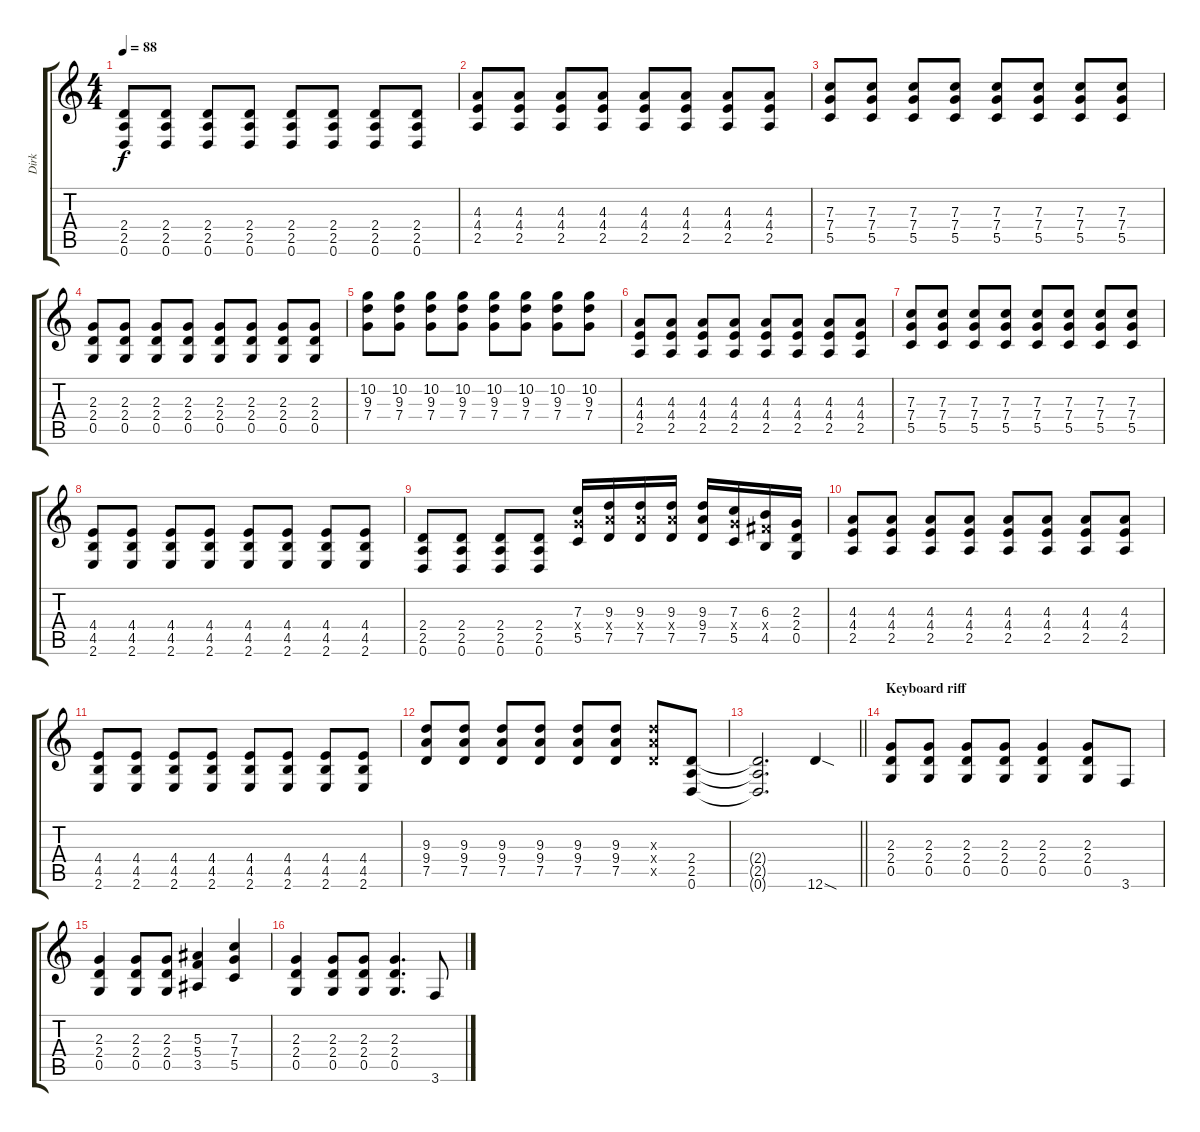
\track ("Dirk" "Dirk") {instrument overdrivenguitar}
\staff {score tabs}
\tuning (D4 A3 F3 C3 G2 D2) {hide}
\ts (4 4)
\tempo 88
\clef g2
\ks c
(2.4 2.5 0.6).8{dy f} (2.4 2.5 0.6).8 (2.4 2.5 0.6).8 (2.4 2.5 0.6).8 (2.4 2.5 0.6).8 (2.4 2.5 0.6).8 (2.4 2.5 0.6).8 (2.4 2.5 0.6).8 |
(4.3 4.4 2.5).8 (4.3 4.4 2.5).8 (4.3 4.4 2.5).8 (4.3 4.4 2.5).8 (4.3 4.4 2.5).8 (4.3 4.4 2.5).8 (4.3 4.4 2.5).8 (4.3 4.4 2.5).8 |
(7.3 7.4 5.5).8 (7.3 7.4 5.5).8 (7.3 7.4 5.5).8 (7.3 7.4 5.5).8 (7.3 7.4 5.5).8 (7.3 7.4 5.5).8 (7.3 7.4 5.5).8 (7.3 7.4 5.5).8 |
(2.3 2.4 0.5).8 (2.3 2.4 0.5).8 (2.3 2.4 0.5).8 (2.3 2.4 0.5).8 (2.3 2.4 0.5).8 (2.3 2.4 0.5).8 (2.3 2.4 0.5).8 (2.3 2.4 0.5).8 |
(10.2 9.3 7.4).8 (10.2 9.3 7.4).8 (10.2 9.3 7.4).8 (10.2 9.3 7.4).8 (10.2 9.3 7.4).8 (10.2 9.3 7.4).8 (10.2 9.3 7.4).8 (10.2 9.3 7.4).8 |
(4.3 4.4 2.5).8 (4.3 4.4 2.5).8 (4.3 4.4 2.5).8 (4.3 4.4 2.5).8 (4.3 4.4 2.5).8 (4.3 4.4 2.5).8 (4.3 4.4 2.5).8 (4.3 4.4 2.5).8 |
(7.3 7.4 5.5).8 (7.3 7.4 5.5).8 (7.3 7.4 5.5).8 (7.3 7.4 5.5).8 (7.3 7.4 5.5).8 (7.3 7.4 5.5).8 (7.3 7.4 5.5).8 (7.3 7.4 5.5).8 |
(4.4 4.5 2.6).8 (4.4 4.5 2.6).8 (4.4 4.5 2.6).8 (4.4 4.5 2.6).8 (4.4 4.5 2.6).8 (4.4 4.5 2.6).8 (4.4 4.5 2.6).8 (4.4 4.5 2.6).8 |
(2.4 2.5 0.6).8 (2.4 2.5 0.6).8 (2.4 2.5 0.6).8 (2.4 2.5 0.6).8 (7.3 7.4{x} 5.5).16 (9.3 9.4{x} 7.5).16 (9.3 9.4{x} 7.5).16 (9.3 9.4{x} 7.5).16 (9.3 9.4 7.5).16 (7.3 7.4{x} 5.5).16 (6.3 6.4{x} 4.5).16 (2.3 2.4 0.5).16 |
(4.3 4.4 2.5).8 (4.3 4.4 2.5).8 (4.3 4.4 2.5).8 (4.3 4.4 2.5).8 (4.3 4.4 2.5).8 (4.3 4.4 2.5).8 (4.3 4.4 2.5).8 (4.3 4.4 2.5).8 |
(4.4 4.5 2.6).8 (4.4 4.5 2.6).8 (4.4 4.5 2.6).8 (4.4 4.5 2.6).8 (4.4 4.5 2.6).8 (4.4 4.5 2.6).8 (4.4 4.5 2.6).8 (4.4 4.5 2.6).8 |
(9.3 9.4 7.5).8 (9.3 9.4 7.5).8 (9.3 9.4 7.5).8 (9.3 9.4 7.5).8 (9.3 9.4 7.5).8 (9.3 9.4 7.5).8 (9.3{x} 9.4{x} 7.5{x}).8 (2.4 2.5 0.6).8 |
\barLineRight lightlight
(2.4{t} 2.5{t} 0.6{t}).2{d} 12.6{sod}.4 |
\section ("" "Keyboard riff")
(2.3 2.4 0.5).8 (2.3 2.4 0.5).8 (2.3 2.4 0.5).8 (2.3 2.4 0.5).8 (2.3 2.4 0.5).4 (2.3 2.4 0.5).8 3.6.8 |
(2.3 2.4 0.5).4 (2.3 2.4 0.5).8 (2.3 2.4 0.5).8 (5.3 5.4 3.5).4 (7.3 7.4 5.5).4 |
(2.3 2.4 0.5).4 (2.3 2.4 0.5).8 (2.3 2.4 0.5).8 (2.3 2.4 0.5).4{d} 3.6.8
